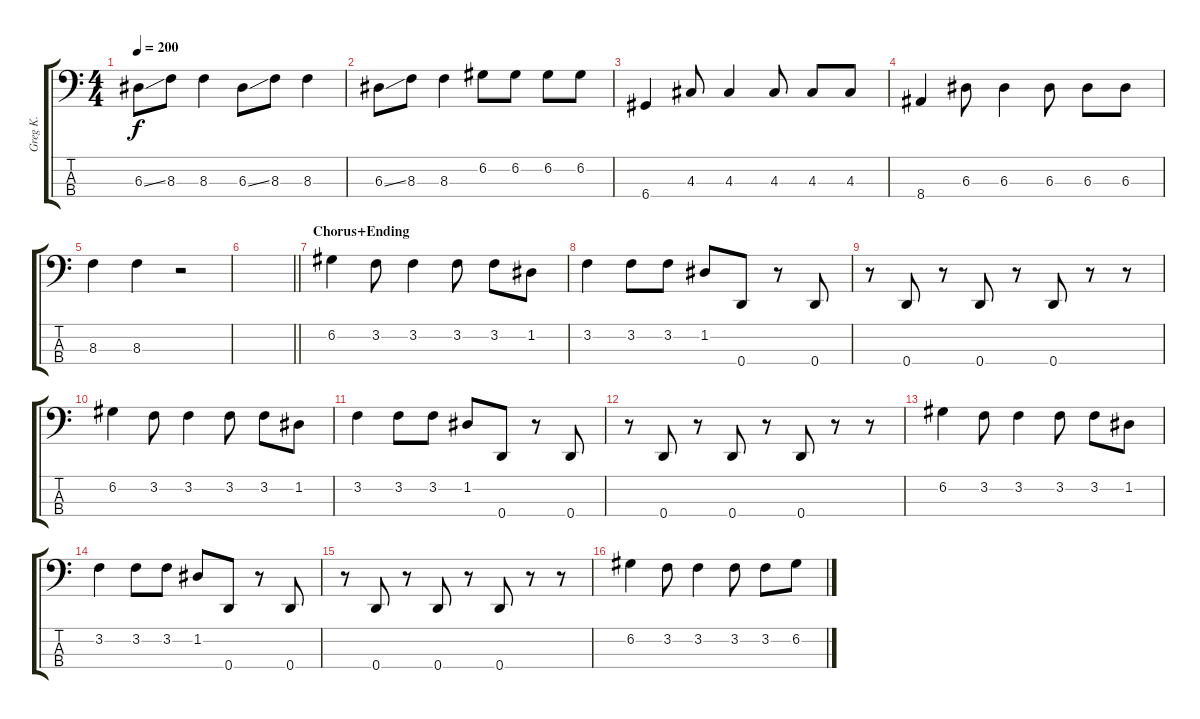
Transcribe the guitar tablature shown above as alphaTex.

\track ("Greg K. " "Greg K. ") {instrument electricbasspick}
\staff {score tabs}
\tuning (G2 D2 A1 D1) {hide}
\ts (4 4)
\tempo 200
\clef f4
\ks c
6.3{ss}.8{dy f} 8.3.8 8.3.4 6.3{ss}.8 8.3.8 8.3.4 |
6.3{ss}.8 8.3.8 8.3.4 6.2.8 6.2.8 6.2.8 6.2.8 |
6.4.4 4.3.8 4.3.4 4.3.8 4.3.8 4.3.8 |
8.4.4 6.3.8 6.3.4 6.3.8 6.3.8 6.3.8 |
8.3.4 8.3.4 r.2 |
\barLineRight lightlight
|
\section ("" "Chorus+Ending")
6.2.4 3.2.8 3.2.4 3.2.8 3.2.8 1.2.8 |
3.2.4 3.2.8 3.2.8 1.2.8 0.4.8 r.8 0.4.8 |
r.8 0.4.8 r.8 0.4.8 r.8 0.4.8 r.8 r.8 |
6.2.4 3.2.8 3.2.4 3.2.8 3.2.8 1.2.8 |
3.2.4 3.2.8 3.2.8 1.2.8 0.4.8 r.8 0.4.8 |
r.8 0.4.8 r.8 0.4.8 r.8 0.4.8 r.8 r.8 |
6.2.4 3.2.8 3.2.4 3.2.8 3.2.8 1.2.8 |
3.2.4 3.2.8 3.2.8 1.2.8 0.4.8 r.8 0.4.8 |
r.8 0.4.8 r.8 0.4.8 r.8 0.4.8 r.8 r.8 |
6.2.4 3.2.8 3.2.4 3.2.8 3.2.8 6.2.8
